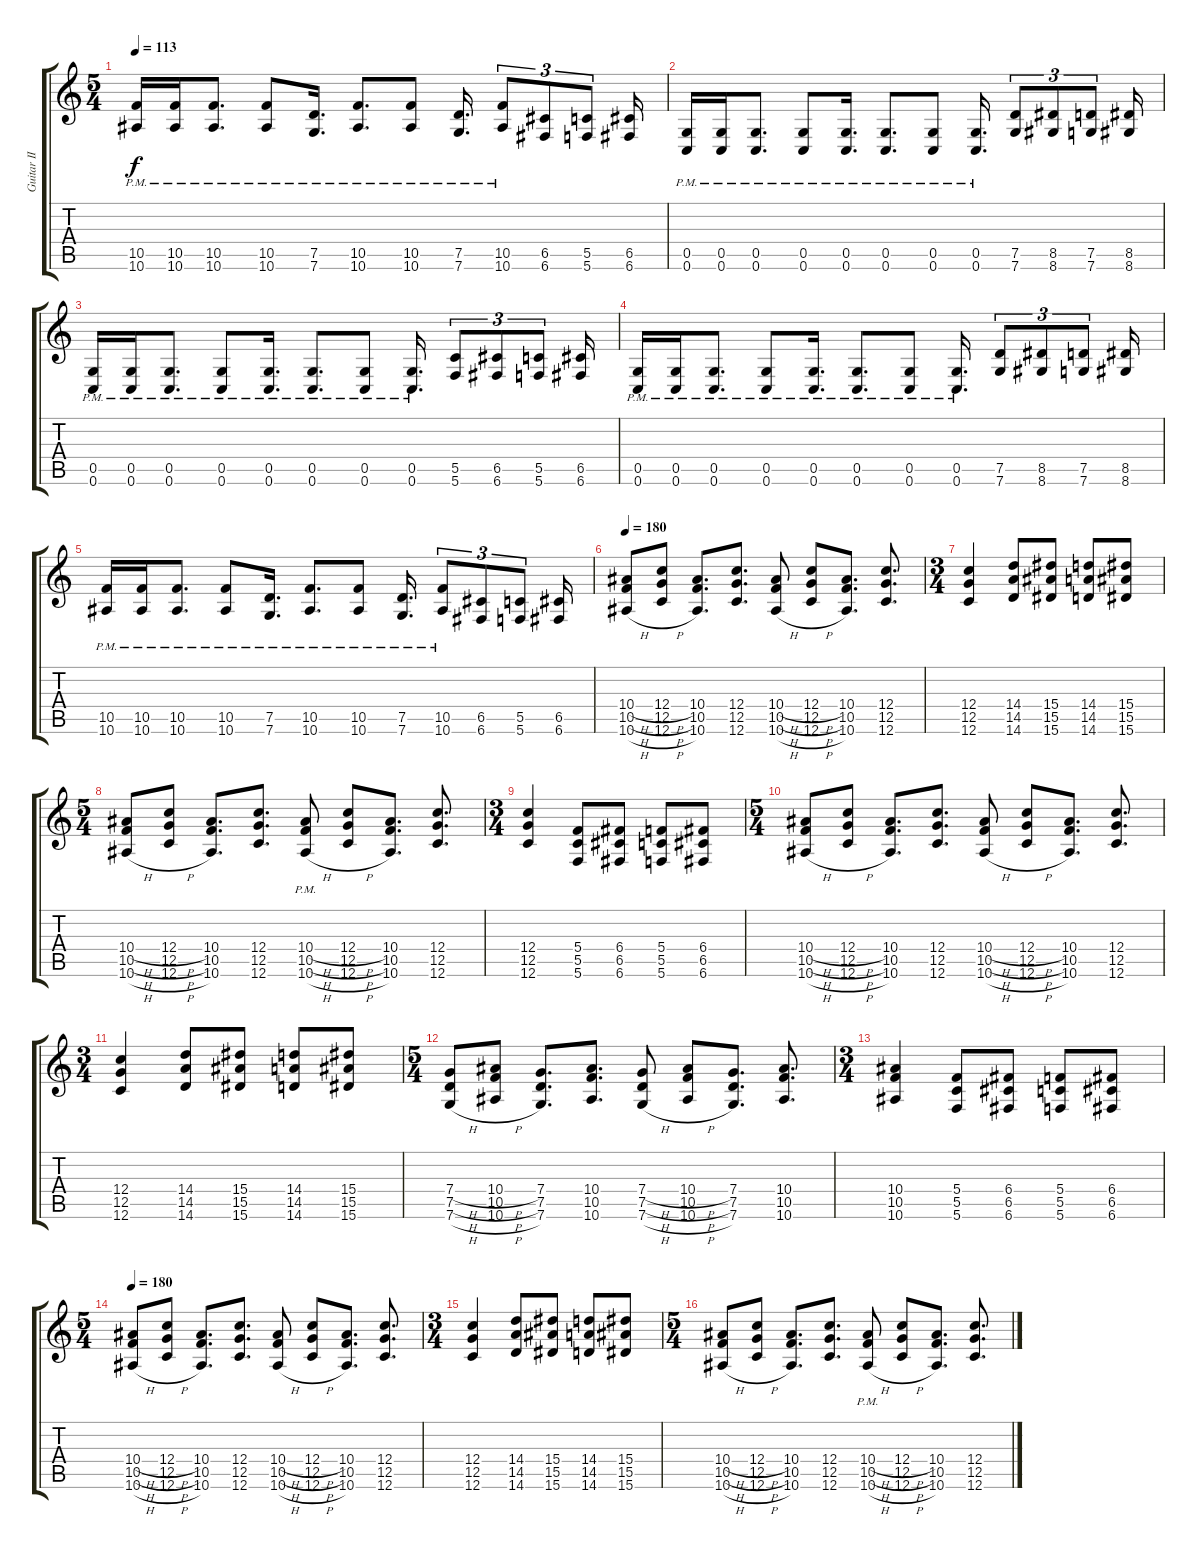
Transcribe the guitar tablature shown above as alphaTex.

\track ("Guitar II" "Guitar II") {instrument overdrivenguitar}
\staff {score tabs}
\tuning (D4 A3 F3 C3 G2 C2) {hide}
\ts (5 4)
\tempo 113
\clef g2
\ks c
(10.5{pm} 10.6{pm}).16{dy f} (10.5{pm} 10.6{pm}).16 (10.5{pm} 10.6{pm}).8{d} (10.5{pm} 10.6{pm}).8 (7.5{pm} 7.6{pm}).16{d} (10.5{pm} 10.6{pm}).8{d} (10.5{pm} 10.6{pm}).8 (7.5{pm} 7.6{pm}).16{d} (10.5{pm} 10.6{pm}).8{tu (3 2)} (6.5 6.6).8{tu (3 2)} (5.5 5.6).8{tu (3 2)} (6.5 6.6).16 |
(0.5{pm} 0.6{pm}).16 (0.5{pm} 0.6{pm}).16 (0.5{pm} 0.6{pm}).8{d} (0.5{pm} 0.6{pm}).8 (0.5{pm} 0.6{pm}).16{d} (0.5{pm} 0.6{pm}).8{d} (0.5{pm} 0.6{pm}).8 (0.5{pm} 0.6{pm}).16{d} (7.5 7.6).8{tu (3 2)} (8.5 8.6).8{tu (3 2)} (7.5 7.6).8{tu (3 2)} (8.5 8.6).16 |
(0.5{pm} 0.6{pm}).16 (0.5{pm} 0.6{pm}).16 (0.5{pm} 0.6{pm}).8{d} (0.5{pm} 0.6{pm}).8 (0.5{pm} 0.6{pm}).16{d} (0.5{pm} 0.6{pm}).8{d} (0.5{pm} 0.6{pm}).8 (0.5{pm} 0.6{pm}).16{d} (5.5 5.6).8{tu (3 2)} (6.5 6.6).8{tu (3 2)} (5.5 5.6).8{tu (3 2)} (6.5 6.6).16 |
(0.5{pm} 0.6{pm}).16 (0.5{pm} 0.6{pm}).16 (0.5{pm} 0.6{pm}).8{d} (0.5{pm} 0.6{pm}).8 (0.5{pm} 0.6{pm}).16{d} (0.5{pm} 0.6{pm}).8{d} (0.5{pm} 0.6{pm}).8 (0.5{pm} 0.6{pm}).16{d} (7.5 7.6).8{tu (3 2)} (8.5 8.6).8{tu (3 2)} (7.5 7.6).8{tu (3 2)} (8.5 8.6).16 |
(10.5{pm} 10.6{pm}).16 (10.5{pm} 10.6{pm}).16 (10.5{pm} 10.6{pm}).8{d} (10.5{pm} 10.6{pm}).8 (7.5{pm} 7.6{pm}).16{d} (10.5{pm} 10.6{pm}).8{d} (10.5{pm} 10.6{pm}).8 (7.5{pm} 7.6{pm}).16{d} (10.5{pm} 10.6{pm}).8{tu (3 2)} (6.5 6.6).8{tu (3 2)} (5.5 5.6).8{tu (3 2)} (6.5 6.6).16 |
\tempo 180
(10.4{h} 10.5{h} 10.6{h}).8 (12.4{h} 12.5{h} 12.6{h}).8 (10.4 10.5 10.6).8{d} (12.4 12.5 12.6).8{d} (10.4{h} 10.5{h} 10.6{h}).8 (12.4{h} 12.5{h} 12.6{h}).8 (10.4 10.5 10.6).8{d} (12.4 12.5 12.6).8{d} |
\ts (3 4)
(12.4 12.5 12.6).4 (14.4 14.5 14.6).8 (15.4 15.5 15.6).8 (14.4 14.5 14.6).8 (15.4 15.5 15.6).8 |
\ts (5 4)
(10.4{h} 10.5{h} 10.6{h}).8 (12.4{h} 12.5{h} 12.6{h}).8 (10.4 10.5 10.6).8{d} (12.4 12.5 12.6).8{d} (10.4{h pm} 10.5{h pm} 10.6{h pm}).8 (12.4{h} 12.5{h} 12.6{h}).8 (10.4 10.5 10.6).8{d} (12.4 12.5 12.6).8{d} |
\ts (3 4)
(12.4 12.5 12.6).4 (5.4 5.5 5.6).8 (6.4 6.5 6.6).8 (5.4 5.5 5.6).8 (6.4 6.5 6.6).8 |
\ts (5 4)
(10.4{h} 10.5{h} 10.6{h}).8 (12.4{h} 12.5{h} 12.6{h}).8 (10.4 10.5 10.6).8{d} (12.4 12.5 12.6).8{d} (10.4{h} 10.5{h} 10.6{h}).8 (12.4{h} 12.5{h} 12.6{h}).8 (10.4 10.5 10.6).8{d} (12.4 12.5 12.6).8{d} |
\ts (3 4)
(12.4 12.5 12.6).4 (14.4 14.5 14.6).8 (15.4 15.5 15.6).8 (14.4 14.5 14.6).8 (15.4 15.5 15.6).8 |
\ts (5 4)
(7.4{h} 7.5{h} 7.6{h}).8 (10.4{h} 10.5{h} 10.6{h}).8 (7.4 7.5 7.6).8{d} (10.4 10.5 10.6).8{d} (7.4{h} 7.5{h} 7.6{h}).8 (10.4{h} 10.5{h} 10.6{h}).8 (7.4 7.5 7.6).8{d} (10.4 10.5 10.6).8{d} |
\ts (3 4)
(10.4 10.5 10.6).4 (5.4 5.5 5.6).8 (6.4 6.5 6.6).8 (5.4 5.5 5.6).8 (6.4 6.5 6.6).8 |
\ts (5 4)
\tempo 180
(10.4{h} 10.5{h} 10.6{h}).8 (12.4{h} 12.5{h} 12.6{h}).8 (10.4 10.5 10.6).8{d} (12.4 12.5 12.6).8{d} (10.4{h} 10.5{h} 10.6{h}).8 (12.4{h} 12.5{h} 12.6{h}).8 (10.4 10.5 10.6).8{d} (12.4 12.5 12.6).8{d} |
\ts (3 4)
(12.4 12.5 12.6).4 (14.4 14.5 14.6).8 (15.4 15.5 15.6).8 (14.4 14.5 14.6).8 (15.4 15.5 15.6).8 |
\ts (5 4)
(10.4{h} 10.5{h} 10.6{h}).8 (12.4{h} 12.5{h} 12.6{h}).8 (10.4 10.5 10.6).8{d} (12.4 12.5 12.6).8{d} (10.4{h pm} 10.5{h pm} 10.6{h pm}).8 (12.4{h} 12.5{h} 12.6{h}).8 (10.4 10.5 10.6).8{d} (12.4 12.5 12.6).8{d}
